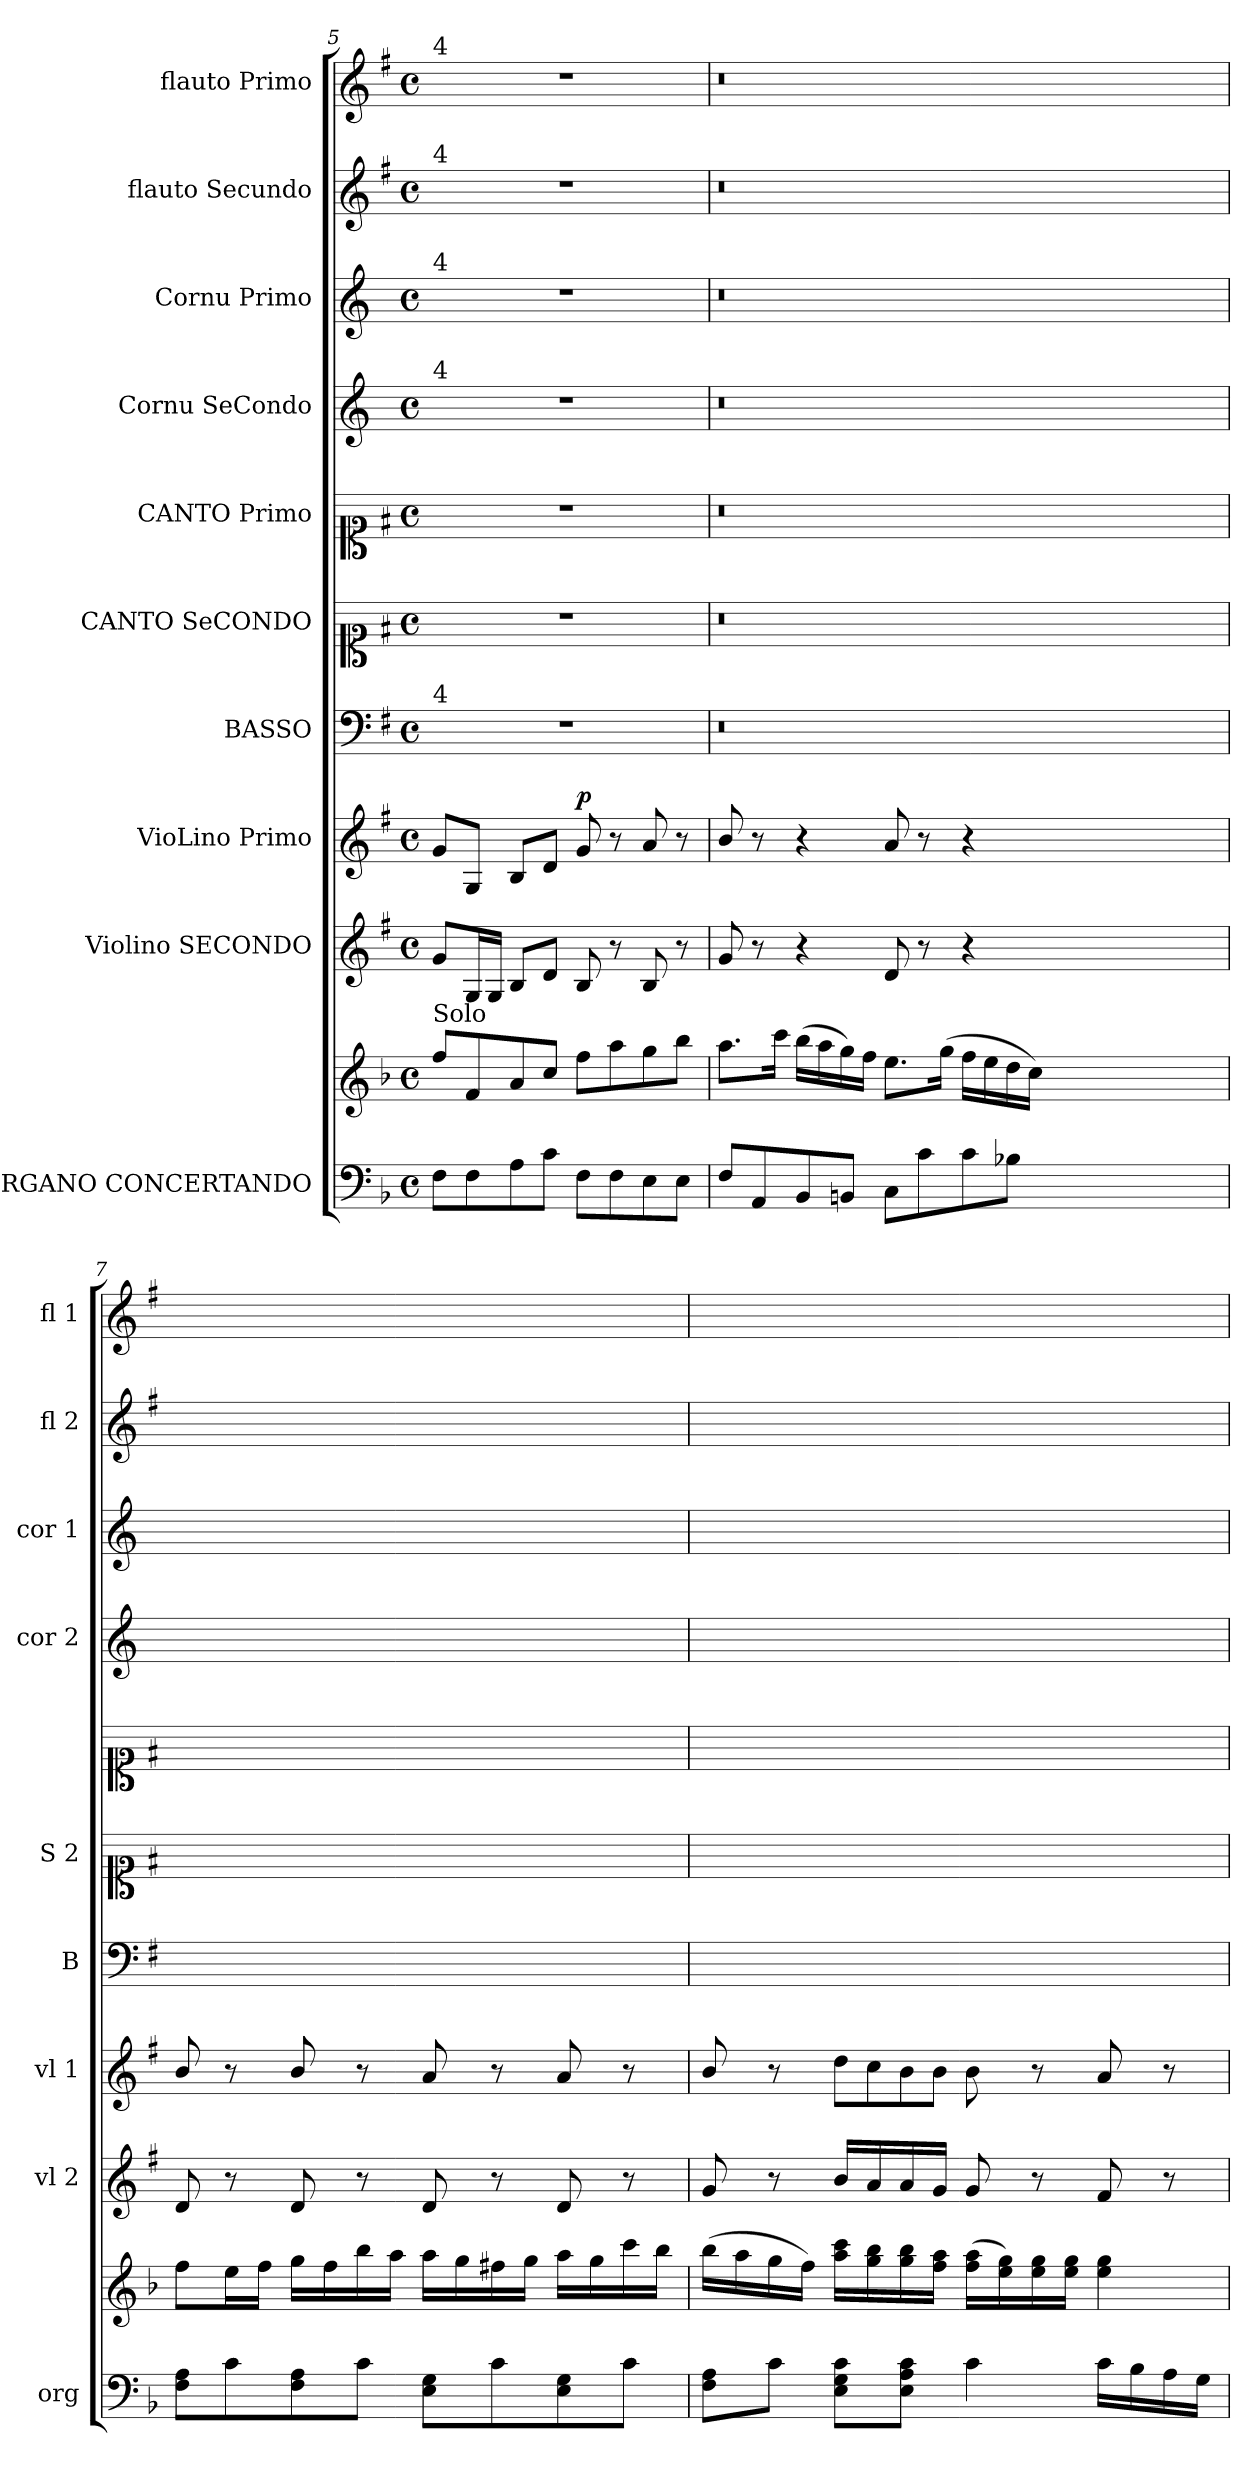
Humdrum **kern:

**kern	**kern	**kern	**kern	**dynam	**kern	**kern	**kern	**kern	**kern	**kern	**kern
*part10	*part10	*part9	*part8	*part8	*part7	*part6	*part5	*part4	*part3	*part2	*part1
*staff11	*staff10	*staff9	*staff8	*staff8	*staff7	*staff6	*staff5	*staff4	*staff3	*staff2	*staff1
*I"ORGANO CONCERTANDO	*	*I"Violino SECONDO	*I"VioLino Primo	*	*I"BASSO	*I"CANTO SeCONDO	*I"CANTO Primo	*I"Cornu SeCondo	*I"Cornu Primo	*I"flauto Secundo	*I"flauto Primo
*I'org	*	*I'vl 2	*I'vl 1	*	*I'B	*I'S 2	*	*I'cor 2	*I'cor 1	*I'fl 2	*I'fl 1
*clefF4	*clefG2	*clefG2	*clefG2	*	*clefF4	*clefC1	*clefC1	*clefG2	*clefG2	*clefG2	*clefG2
*ITrd-1c-2	*ITrd-1c-2	*	*	*	*	*	*	*ITrd3c5	*ITrd3c5	*	*
*k[f#]	*k[f#]	*k[f#]	*k[f#]	*	*k[f#]	*k[f#]	*k[f#]	*k[f#]	*k[f#]	*k[f#]	*k[f#]
*G:	*G:	*G:	*G:	*	*G:	*G:	*G:	*	*	*G:	*G:
*M4/4	*M4/4	*M4/4	*M4/4	*	*M4/4	*M4/4	*M4/4	*M4/4	*M4/4	*M4/4	*M4/4
*met(c)	*met(c)	*met(c)	*met(c)	*	*met(c)	*met(c)	*met(c)	*met(c)	*met(c)	*met(c)	*met(c)
=5	=5	=5	=5	=5	=5	=5	=5	=5	=5	=5	=5
!	!	!	!	!	!	!	!	!	!	!	!LO:TX:a:t=4
!	!	!	!	!	!	!	!	!	!	!LO:TX:a:t=4	!
!	!	!	!	!	!	!	!	!	!LO:TX:a:t=4	!	!
!	!	!	!	!	!	!	!	!LO:TX:a:t=4	!	!	!
!	!	!	!	!	!LO:TX:a:t=4	!	!	!	!	!	!
!	!LO:TX:a:t=Solo	!	!	!	!	!	!	!	!	!	!
8G\L	8gg\L	8g/L	8g/L	.	1r	1r	1r	1r	1r	1r	1r
8G\	8g/	16G/L	8G/J	.	.	.	.	.	.	.	.
.	.	16G/JJ	.	.	.	.	.	.	.	.	.
8B\	8b/	8B/L	8B/L	.	.	.	.	.	.	.	.
8d\J	8dd/J	8d/J	8d/J	.	.	.	.	.	.	.	.
!	!	!	!	!LO:DY:a	!	!	!	!	!	!	!
8G\L	8gg\L	8B/	8g/	p	.	.	.	.	.	.	.
8G\	8bb\	8r	8r	.	.	.	.	.	.	.	.
8F#\	8aa\	8B/	8a/	.	.	.	.	.	.	.	.
8F#\J	8ccc\J	8r	8r	.	.	.	.	.	.	.	.
=6	=6	=6	=6	=6	=6	=6	=6	=6	=6	=6	=6
8G\L	8.bb\L	8g/	8b/	.	0.r	0.r	0.r	0.r	0.r	0.r	0.r
8BB/	.	8r	8r	.	.	.	.	.	.	.	.
.	16ddd\Jk	.	.	.	.	.	.	.	.	.	.
8C/	(16ccc\LL	4r	4r	.	.	.	.	.	.	.	.
.	16bb\	.	.	.	.	.	.	.	.	.	.
8C#X/J	16aa\)	.	.	.	.	.	.	.	.	.	.
.	16gg\JJ	.	.	.	.	.	.	.	.	.	.
8D\L	8.ff#\L	8d/	8a/	.	.	.	.	.	.	.	.
8d\	.	8r	8r	.	.	.	.	.	.	.	.
.	(16aa\Jk	.	.	.	.	.	.	.	.	.	.
8d\	16gg\LL	4r	4r	.	.	.	.	.	.	.	.
.	16ff#\	.	.	.	.	.	.	.	.	.	.
8cn\J	16ee\	.	.	.	.	.	.	.	.	.	.
.	16dd\JJ)	.	.	.	.	.	.	.	.	.	.
0ryy	0ryy	0ryy	0ryy	.	.	.	.	.	.	.	.
=7	=7	=7	=7	=7	=7	=7	=7	=7	=7	=7	=7
8G\ 8B\L	8gg\L	8d/	8b/	.	1ryy	1ryy	1ryy	1ryy	1ryy	1ryy	1ryy
8d\	16ff#\L	8r	8r	.	.	.	.	.	.	.	.
.	16gg\JJ	.	.	.	.	.	.	.	.	.	.
8G\ 8B\	16aa\LL	8d/	8b/	.	.	.	.	.	.	.	.
.	16gg\	.	.	.	.	.	.	.	.	.	.
8d\J	16ccc\	8r	8r	.	.	.	.	.	.	.	.
.	16bb\JJ	.	.	.	.	.	.	.	.	.	.
8F#\ 8A\L	16bb\LL	8d/	8a/	.	.	.	.	.	.	.	.
.	16aa\	.	.	.	.	.	.	.	.	.	.
8d\	16gg#X\	8r	8r	.	.	.	.	.	.	.	.
.	16aa\JJ	.	.	.	.	.	.	.	.	.	.
8F#\ 8A\	16bb\LL	8d/	8a/	.	.	.	.	.	.	.	.
.	16aa\	.	.	.	.	.	.	.	.	.	.
8d\J	16ddd\	8r	8r	.	.	.	.	.	.	.	.
.	16ccc\JJ	.	.	.	.	.	.	.	.	.	.
=8	=8	=8	=8	=8	=8	=8	=8	=8	=8	=8	=8
8G\ 8B\L	(16ccc\LL	8g/	8b/	.	1ryy	1ryy	1ryy	1ryy	1ryy	1ryy	1ryy
.	16bb\	.	.	.	.	.	.	.	.	.	.
8d\J	16aa\	8r	8r	.	.	.	.	.	.	.	.
.	16gg\JJ)	.	.	.	.	.	.	.	.	.	.
!	!	!	!LO:N:vis=8	!	!	!	!	!	!	!	!
8F#\ 8A\ 8d\L	16bb\ 16ddd\LL	16b/LL	16dd\L	.	.	.	.	.	.	.	.
!	!	!	!LO:N:vis=8	!	!	!	!	!	!	!	!
.	16aa\ 16ccc\	16a/	16cc\	.	.	.	.	.	.	.	.
!	!	!	!LO:N:vis=8	!	!	!	!	!	!	!	!
8F#\ 8B\ 8d\J	16aa\ 16ccc\	16a/	16b\	.	.	.	.	.	.	.	.
!	!	!	!LO:N:vis=8	!	!	!	!	!	!	!	!
.	16gg\ 16bb\JJ	16g/JJ	16b\J	.	.	.	.	.	.	.	.
4d\	(16gg\ 16bb\LL	8g/	8b\	.	.	.	.	.	.	.	.
.	16ff#\ 16aa\)	.	.	.	.	.	.	.	.	.	.
.	16ff#\ 16aa\	8r	8r	.	.	.	.	.	.	.	.
.	16ff#\ 16aa\JJ	.	.	.	.	.	.	.	.	.	.
16d\LL	4ff#\ 4aa\	8f#/	8a/	.	.	.	.	.	.	.	.
16c\	.	.	.	.	.	.	.	.	.	.	.
16B\	.	8r	8r	.	.	.	.	.	.	.	.
16A\JJ	.	.	.	.	.	.	.	.	.	.	.
=	=	=	=	=	=	=	=	=	=	=	=
*-	*-	*-	*-	*-	*-	*-	*-	*-	*-	*-	*-
